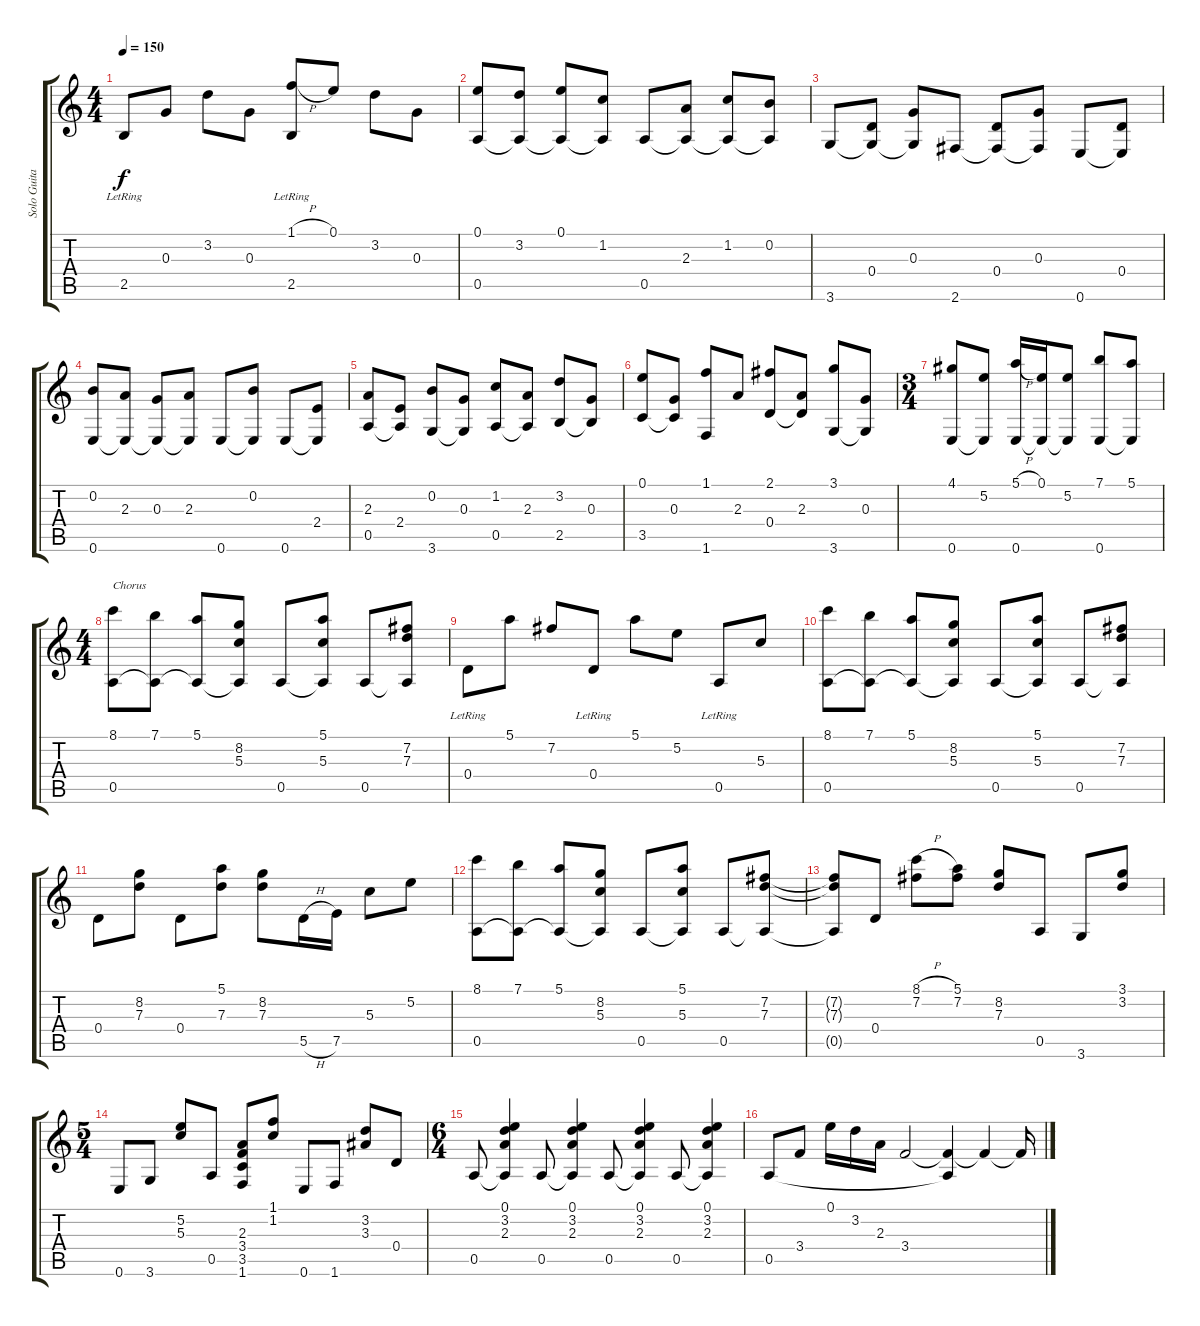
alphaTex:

\track ("Solo Guitar" "Solo Guita") {instrument acousticguitarnylon}
\staff {score tabs}
\tuning (E4 B3 G3 D3 A2 E2) {hide}
\ts (4 4)
\tempo 150
\clef g2
\ks c
2.5{lr}.8{dy f} 0.3.8 3.2.8 0.3.8 (1.1{h} 2.5{lr}).8 0.1.8 3.2.8 0.3.8 |
(0.1 0.5).8 (3.2 0.5{t}).8 (0.1 0.5{t}).8 (1.2 0.5{t}).8 0.5.8 (2.3 0.5{t}).8 (1.2 0.5{t}).8 (0.2 0.5{t}).8 |
3.6.8 (0.4 3.6{t}).8 (0.3 3.6{t}).8 2.6.8 (0.4 2.6{t}).8 (0.3 2.6{t}).8 0.6.8 (0.4 0.6{t}).8 |
(0.2 0.6).8 (2.3 0.6{t}).8 (0.3 0.6{t}).8 (2.3 0.6{t}).8 0.6.8 (0.2 0.6{t}).8 0.6.8 (2.4 0.6{t}).8 |
(2.3 0.5).8 (2.4 0.5{t}).8 (0.2 3.6).8 (0.3 3.6{t}).8 (1.2 0.5).8 (2.3 0.5{t}).8 (3.2 2.5).8 (0.3 2.5{t}).8 |
(0.1 3.5).8 (0.3 3.5{t}).8 (1.1 1.6).8 2.3.8 (2.1 0.4).8 (2.3 0.4{t}).8 (3.1 3.6).8 (0.3 3.6{t}).8 |
\ts (3 4)
(4.1 0.6).8 (5.2 0.6{t}).8 (5.1{h} 0.6).16 (0.1 0.6{t}).16 (5.2 0.6{t}).8 (7.1 0.6).8 (5.1 0.6{t}).8 |
\ts (4 4)
(8.1 0.5).8{txt "Chorus"} (7.1 0.5{t}).8 (5.1 0.5{t}).8 (8.2 5.3 0.5{t}).8 0.5.8 (5.1 5.3 0.5{t}).8 0.5.8 (7.2 7.3 0.5{t}).8 |
0.4{lr}.8 5.1.8 7.2.8 0.4{lr}.8 5.1.8 5.2.8 0.5{lr}.8 5.3.8 |
(8.1 0.5).8 (7.1 0.5{t}).8 (5.1 0.5{t}).8 (8.2 5.3 0.5{t}).8 0.5.8 (5.1 5.3 0.5{t}).8 0.5.8 (7.2 7.3 0.5{t}).8 |
0.4.8 (8.2 7.3).8 0.4.8 (5.1 7.3).8 (8.2 7.3).8 5.5{h}.16 7.5.16 5.3.8 5.2.8 |
(8.1 0.5).8 (7.1 0.5{t}).8 (5.1 0.5{t}).8 (8.2 5.3 0.5{t}).8 0.5.8 (5.1 5.3 0.5{t}).8 0.5.8 (7.2 7.3 0.5{t}).8 |
(7.2{t} 7.3{t} 0.5{t}).8 0.4.8 (8.1{h} 7.2).8 (5.1 7.2).8 (8.2 7.3).8 0.5.8 3.6.8 (3.1 3.2).8 |
\ts (5 4)
0.6.8 3.6.8 (5.2 5.3).8 0.5.8 (2.3 3.4 3.5 1.6).8 (1.1 1.2).8 0.6.8 1.6.8 (3.2 3.3).8 0.4.8 |
\ts (6 4)
0.5.8 (0.1 3.2 2.3 0.5{t}).4 0.5.8 (0.1 3.2 2.3 0.5{t}).4 0.5.8 (0.1 3.2 2.3 0.5{t}).4 0.5.8 (0.1 3.2 2.3 0.5{t}).4 |
0.5.8 3.4.8 0.1.16 3.2.16 2.3.16 3.4.2 (3.4{t} 0.5{t}).4 3.4{t}.4 3.4{t}.16
